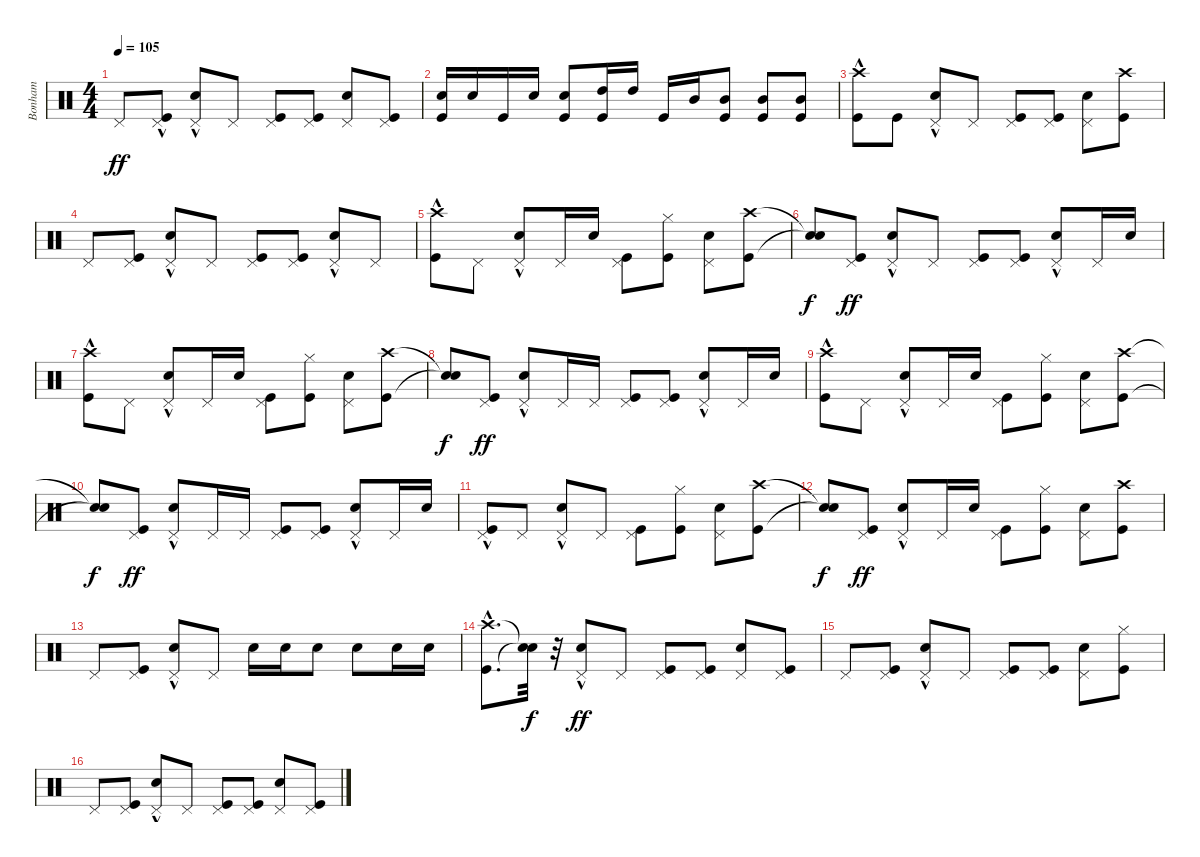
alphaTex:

\track ("Bonham" "Bonham") {instrument percussion}
\staff {score}
\articulation defaults
\ts (4 4)
\tempo 105
\clef neutral
\ks c "Pedal Hi-Hat (hit)".8{dy ff}
("Kick (hit)"{hac} "Pedal Hi-Hat (hit)").8 ("Snare (hit) 2"{hac} "Pedal Hi-Hat (hit)").8 "Pedal Hi-Hat (hit)".8 ("Kick (hit)" "Pedal Hi-Hat (hit)").8 ("Kick (hit)" "Pedal Hi-Hat (hit)").8 ("Snare (hit) 2" "Pedal Hi-Hat (hit)").8 ("Kick (hit)" "Pedal Hi-Hat (hit)").8 |
("Kick (hit)" "Snare (hit) 2").16 "Snare (hit) 2".16 "Kick (hit)".16 "Snare (hit) 2".16 ("Kick (hit)" "Snare (hit) 2").8 ("Kick (hit)" "High Tom (hit)").16 "High Tom (hit)".16 "Kick (hit)".16 "Mid Tom (hit)".16 ("Kick (hit)" "Mid Tom (hit)").8 ("Kick (hit)" "Mid Tom (hit)").8 ("Kick (hit)" "Mid Tom (hit)").8 |
("Kick (hit)" "Crash high (hit)"{hac}).8 "Kick (hit)".8 ("Snare (hit) 2"{hac} "Pedal Hi-Hat (hit)").8 "Pedal Hi-Hat (hit)".8 ("Kick (hit)" "Pedal Hi-Hat (hit)").8 ("Kick (hit)" "Pedal Hi-Hat (hit)").8 ("Snare (hit) 2" "Pedal Hi-Hat (hit)").8 ("Kick (hit)" "Crash high (hit)").8 |
"Pedal Hi-Hat (hit)".8 ("Kick (hit)" "Pedal Hi-Hat (hit)").8 ("Snare (hit) 2"{hac} "Pedal Hi-Hat (hit)").8 "Pedal Hi-Hat (hit)".8 ("Kick (hit)" "Pedal Hi-Hat (hit)").8 ("Kick (hit)" "Pedal Hi-Hat (hit)").8 ("Snare (hit) 2"{hac} "Pedal Hi-Hat (hit)").8 "Pedal Hi-Hat (hit)".8 |
("Kick (hit)"{hac} "Crash high (hit)").8 "Pedal Hi-Hat (hit)".8 ("Snare (hit) 2"{hac} "Pedal Hi-Hat (hit)").8 "Pedal Hi-Hat (hit)".16 "Snare (hit) 2".16 ("Kick (hit)" "Pedal Hi-Hat (hit)").8 ("Kick (hit)" "Hi-Hat (closed)").8 ("Snare (hit) 2" "Pedal Hi-Hat (hit)").8 ("Kick (hit)" "Crash high (hit)").8 |
("Snare (hit)"{t} "Snare (hit)"{t}).8{dy f} ("Kick (hit)" "Pedal Hi-Hat (hit)").8{dy ff} ("Snare (hit) 2"{hac} "Pedal Hi-Hat (hit)").8 "Pedal Hi-Hat (hit)".8 ("Kick (hit)" "Pedal Hi-Hat (hit)").8 ("Kick (hit)" "Pedal Hi-Hat (hit)").8 ("Snare (hit) 2"{hac} "Pedal Hi-Hat (hit)").8 "Pedal Hi-Hat (hit)".16 "Snare (hit) 2".16 |
("Kick (hit)"{hac} "Crash high (hit)").8 "Pedal Hi-Hat (hit)".8 ("Snare (hit) 2"{hac} "Pedal Hi-Hat (hit)").8 "Pedal Hi-Hat (hit)".16 "Snare (hit) 2".16 ("Kick (hit)" "Pedal Hi-Hat (hit)").8 ("Kick (hit)" "Hi-Hat (closed)").8 ("Snare (hit) 2" "Pedal Hi-Hat (hit)").8 ("Kick (hit)" "Crash high (hit)").8 |
("Snare (hit)"{t} "Snare (hit)"{t}).8{dy f} ("Kick (hit)" "Pedal Hi-Hat (hit)").8{dy ff} ("Snare (hit) 2"{hac} "Pedal Hi-Hat (hit)").8 "Pedal Hi-Hat (hit)".16 "Pedal Hi-Hat (hit)".16 ("Kick (hit)" "Pedal Hi-Hat (hit)").8 ("Kick (hit)" "Pedal Hi-Hat (hit)").8 ("Snare (hit) 2"{hac} "Pedal Hi-Hat (hit)").8 "Pedal Hi-Hat (hit)".16 "Snare (hit) 2".16 |
("Kick (hit)"{hac} "Crash high (hit)").8 "Pedal Hi-Hat (hit)".8 ("Snare (hit) 2"{hac} "Pedal Hi-Hat (hit)").8 "Pedal Hi-Hat (hit)".16 "Snare (hit) 2".16 ("Kick (hit)" "Pedal Hi-Hat (hit)").8 ("Kick (hit)" "Hi-Hat (closed)").8 ("Snare (hit) 2" "Pedal Hi-Hat (hit)").8 ("Kick (hit)" "Crash high (hit)").8 |
("Snare (hit)"{t} "Snare (hit)"{t}).8{dy f} ("Kick (hit)" "Pedal Hi-Hat (hit)").8{dy ff} ("Snare (hit) 2"{hac} "Pedal Hi-Hat (hit)").8 "Pedal Hi-Hat (hit)".16 "Pedal Hi-Hat (hit)".16 ("Kick (hit)" "Pedal Hi-Hat (hit)").8 ("Kick (hit)" "Pedal Hi-Hat (hit)").8 ("Snare (hit) 2"{hac} "Pedal Hi-Hat (hit)").8 "Pedal Hi-Hat (hit)".16 "Snare (hit) 2".16 |
("Kick (hit)"{hac} "Pedal Hi-Hat (hit)").8 "Pedal Hi-Hat (hit)".8 ("Snare (hit) 2"{hac} "Pedal Hi-Hat (hit)").8 "Pedal Hi-Hat (hit)".8 ("Kick (hit)" "Pedal Hi-Hat (hit)").8 ("Kick (hit)" "Hi-Hat (closed)").8 ("Snare (hit) 2" "Pedal Hi-Hat (hit)").8 ("Kick (hit)" "Crash high (hit)").8 |
("Snare (hit)"{t} "Snare (hit)"{t}).8{dy f} ("Kick (hit)" "Pedal Hi-Hat (hit)").8{dy ff} ("Snare (hit) 2"{hac} "Pedal Hi-Hat (hit)").8 "Pedal Hi-Hat (hit)".16 "Snare (hit) 2".16 ("Kick (hit)" "Pedal Hi-Hat (hit)").8 ("Kick (hit)" "Hi-Hat (closed)").8 ("Snare (hit) 2" "Pedal Hi-Hat (hit)").8 ("Kick (hit)" "Crash high (hit)").8 |
"Pedal Hi-Hat (hit)".8 ("Kick (hit)" "Pedal Hi-Hat (hit)").8 ("Snare (hit) 2"{hac} "Pedal Hi-Hat (hit)").8 "Pedal Hi-Hat (hit)".8 "Snare (hit) 2".16 "Snare (hit) 2".16 "Snare (hit) 2".8 "Snare (hit) 2".8 "Snare (hit) 2".16 "Snare (hit) 2".16 |
("Kick (hit)"{hac} "Crash high (hit)"{hac}).8{d} ("Snare (hit)"{t} "Snare (hit)"{t}).32{dy f} r.32 ("Snare (hit) 2"{hac} "Pedal Hi-Hat (hit)").8{dy ff} "Pedal Hi-Hat (hit)".8 ("Kick (hit)" "Pedal Hi-Hat (hit)").8 ("Kick (hit)" "Pedal Hi-Hat (hit)").8 ("Snare (hit) 2" "Pedal Hi-Hat (hit)").8 ("Kick (hit)" "Pedal Hi-Hat (hit)").8 |
"Pedal Hi-Hat (hit)".8 ("Kick (hit)" "Pedal Hi-Hat (hit)").8 ("Snare (hit) 2"{hac} "Pedal Hi-Hat (hit)").8 "Pedal Hi-Hat (hit)".8 ("Kick (hit)" "Pedal Hi-Hat (hit)").8 ("Kick (hit)" "Pedal Hi-Hat (hit)").8 ("Snare (hit) 2" "Pedal Hi-Hat (hit)").8 ("Kick (hit)" "Hi-Hat (closed)").8 |
"Pedal Hi-Hat (hit)".8 ("Kick (hit)" "Pedal Hi-Hat (hit)").8 ("Snare (hit) 2"{hac} "Pedal Hi-Hat (hit)").8 "Pedal Hi-Hat (hit)".8 ("Kick (hit)" "Pedal Hi-Hat (hit)").8 ("Kick (hit)" "Pedal Hi-Hat (hit)").8 ("Snare (hit) 2" "Pedal Hi-Hat (hit)").8 ("Kick (hit)" "Pedal Hi-Hat (hit)").8
